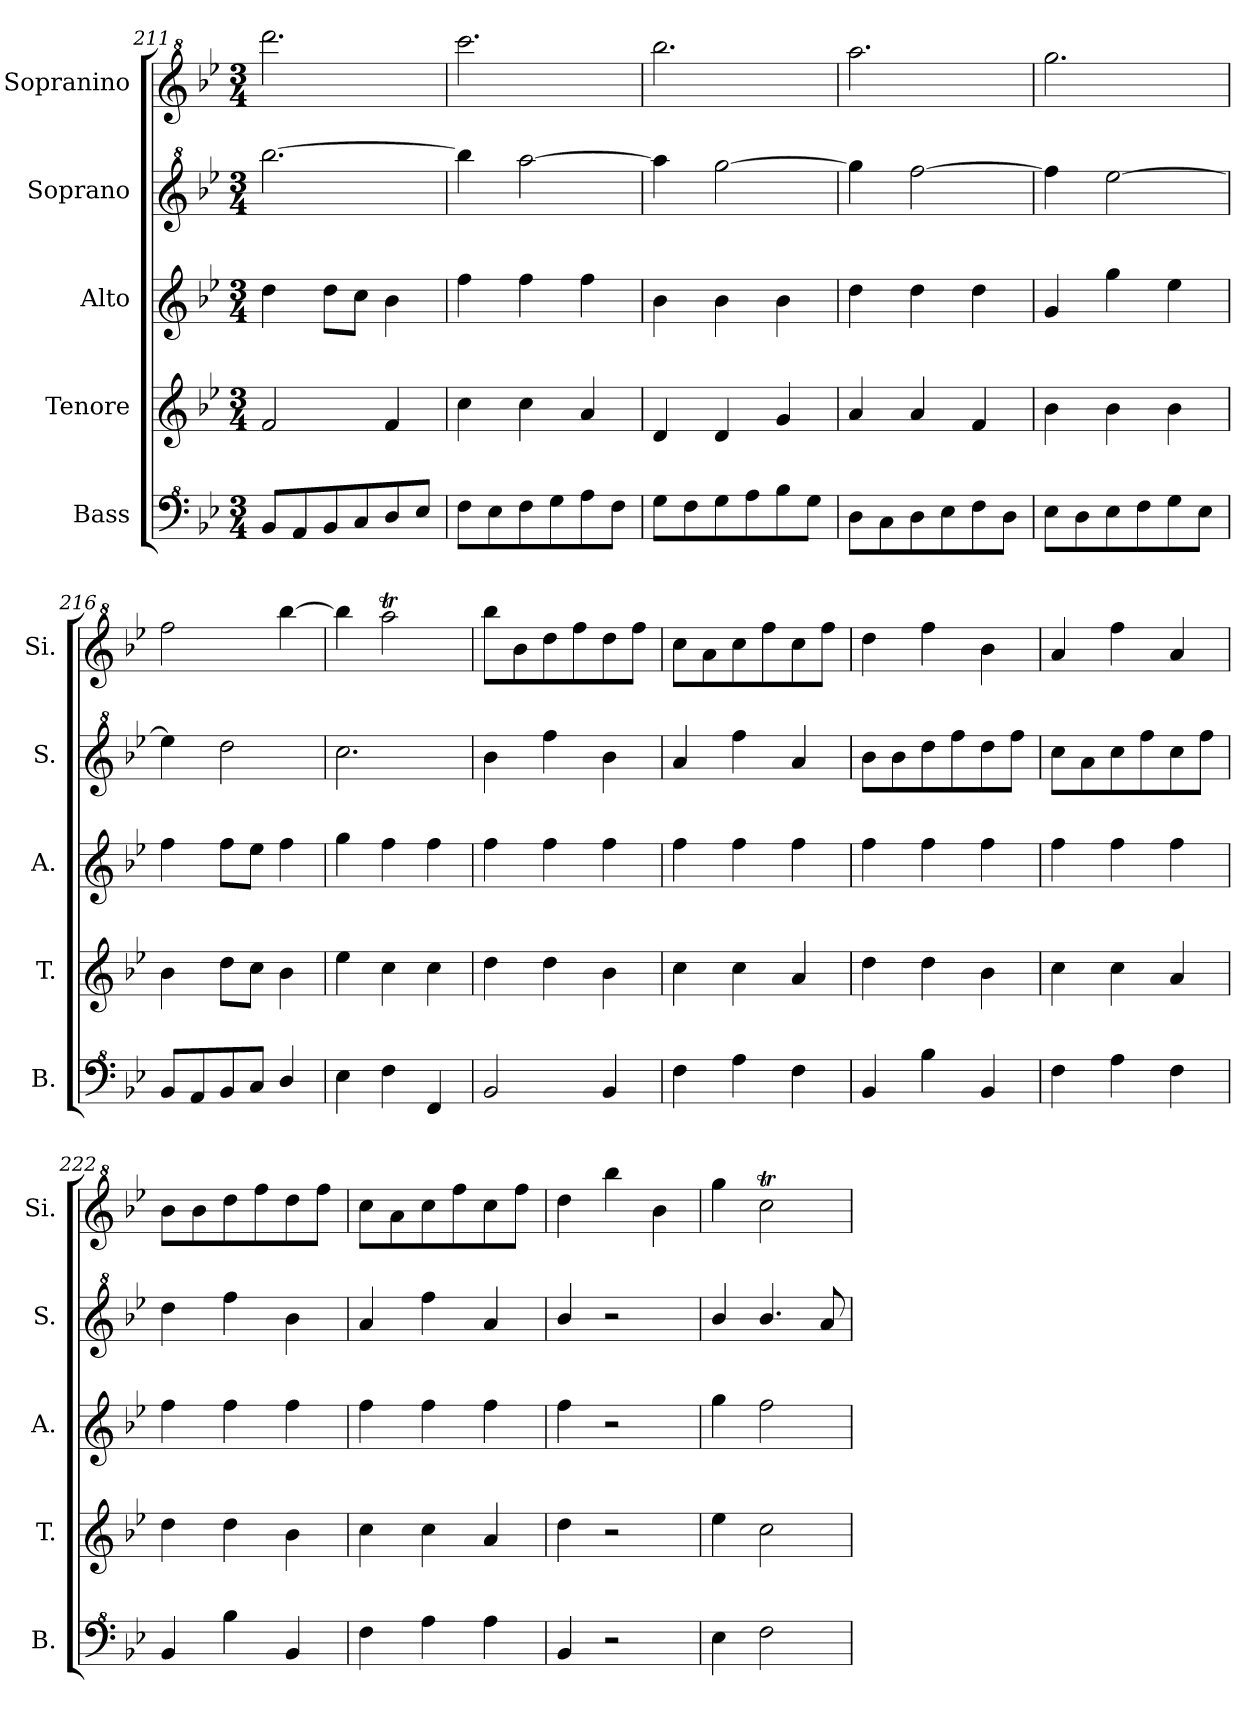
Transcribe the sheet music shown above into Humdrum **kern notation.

**kern	**kern	**kern	**kern	**kern
*part5	*part4	*part3	*part2	*part1
*staff5	*staff4	*staff3	*staff2	*staff1
*I"Bass	*I"Tenore	*I"Alto	*I"Soprano	*I"Sopranino
*I'B.	*I'T.	*I'A.	*I'S.	*I'Si.
*clefF^4	*clefG2	*clefG2	*clefG^2	*clefG^2
*k[b-e-]	*k[b-e-]	*k[b-e-]	*k[b-e-]	*k[b-e-]
*M3/4	*M3/4	*M3/4	*M3/4	*M3/4
=211	=211	=211	=211	=211
8B-/L	2f/	4dd\	[2.bbb-\	2.dddd\
8A/	.	.	.	.
8B-/	.	8dd\L	.	.
8c/	.	8cc\J	.	.
8d/	4f/	4b-\	.	.
8e-/J	.	.	.	.
=212	=212	=212	=212	=212
8f\L	4cc\	4ff\	4bbb-\]	2.cccc\
8e-\	.	.	.	.
8f\	4cc\	4ff\	[2aaa\	.
8g\	.	.	.	.
8a\	4a/	4ff\	.	.
8f\J	.	.	.	.
=213	=213	=213	=213	=213
8g\L	4d/	4b-\	4aaa\]	2.bbb-\
8f\	.	.	.	.
8g\	4d/	4b-\	[2ggg\	.
8a\	.	.	.	.
8b-\	4g/	4b-\	.	.
8g\J	.	.	.	.
=214	=214	=214	=214	=214
8d\L	4a/	4dd\	4ggg\]	2.aaa\
8c\	.	.	.	.
8d\	4a/	4dd\	[2fff\	.
8e-\	.	.	.	.
8f\	4f/	4dd\	.	.
8d\J	.	.	.	.
=215	=215	=215	=215	=215
8e-\L	4b-\	4g/	4fff\]	2.ggg\
8d\	.	.	.	.
8e-\	4b-\	4gg\	[2eee-\	.
8f\	.	.	.	.
8g\	4b-\	4ee-\	.	.
8e-\J	.	.	.	.
=216	=216	=216	=216	=216
8B-/L	4b-\	4ff\	4eee-\]	2fff\
8A/	.	.	.	.
8B-/	8dd\L	8ff\L	2ddd\	.
8c/J	8cc\J	8ee-\J	.	.
4d/	4b-\	4ff\	.	[4bbb-\
!!LO:LB:g=z
=217	=217	=217	=217	=217
4e-\	4ee-\	4gg\	2.ccc\	4bbb-\]
4f\	4cc\	4ff\	.	2aaat\
4F/	4cc\	4ff\	.	.
=218	=218	=218	=218	=218
2B-/	4dd\	4ff\	4bb-\	8bbb-\L
.	.	.	.	8bb-\
.	4dd\	4ff\	4fff\	8ddd\
.	.	.	.	8fff\
4B-/	4b-\	4ff\	4bb-\	8ddd\
.	.	.	.	8fff\J
=219	=219	=219	=219	=219
4f\	4cc\	4ff\	4aa/	8ccc\L
.	.	.	.	8aa\
4a\	4cc\	4ff\	4fff\	8ccc\
.	.	.	.	8fff\
4f\	4a/	4ff\	4aa/	8ccc\
.	.	.	.	8fff\J
=220	=220	=220	=220	=220
4B-/	4dd\	4ff\	8bb-\L	4ddd\
.	.	.	8bb-\	.
4b-\	4dd\	4ff\	8ddd\	4fff\
.	.	.	8fff\	.
4B-/	4b-\	4ff\	8ddd\	4bb-\
.	.	.	8fff\J	.
=221	=221	=221	=221	=221
4f\	4cc\	4ff\	8ccc\L	4aa/
.	.	.	8aa\	.
4a\	4cc\	4ff\	8ccc\	4fff\
.	.	.	8fff\	.
4f\	4a/	4ff\	8ccc\	4aa/
.	.	.	8fff\J	.
=222	=222	=222	=222	=222
4B-/	4dd\	4ff\	4ddd\	8bb-\L
.	.	.	.	8bb-\
4b-\	4dd\	4ff\	4fff\	8ddd\
.	.	.	.	8fff\
4B-/	4b-\	4ff\	4bb-\	8ddd\
.	.	.	.	8fff\J
=223	=223	=223	=223	=223
4f\	4cc\	4ff\	4aa/	8ccc\L
.	.	.	.	8aa\
4a\	4cc\	4ff\	4fff\	8ccc\
.	.	.	.	8fff\
4a\	4a/	4ff\	4aa/	8ccc\
.	.	.	.	8fff\J
=224	=224	=224	=224	=224
4B-/	4dd\	4ff\	4bb-/	4ddd\
2r	2r	2r	2r	4bbb-\
.	.	.	.	4bb-\
=225	=225	=225	=225	=225
4e-\	4ee-\	4gg\	4bb-/	4ggg\
2f\	2cc\	2ff\	4.bb-/	2cccT\
.	.	.	8aa/	.
=	=	=	=	=
*-	*-	*-	*-	*-
